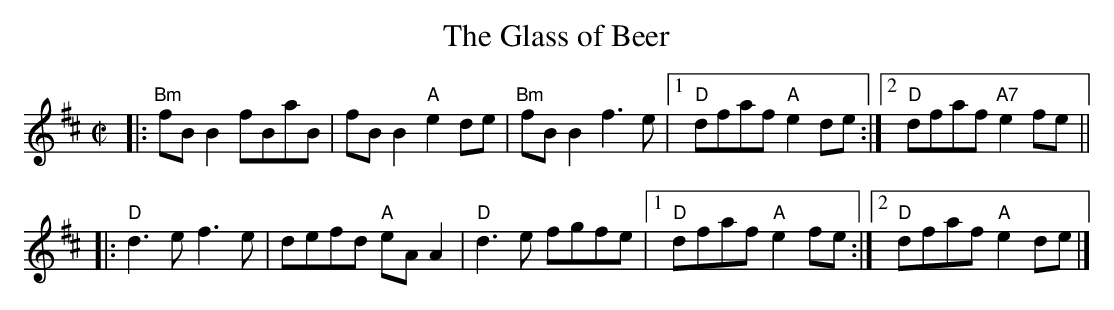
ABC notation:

X:1
T:The Glass of Beer
M:C|
K:Bm
|: "Bm"fBB2 fBaB | fBB2 "A"e2de | "Bm"fBB2 f3e |1 "D"dfaf "A"e2de :|2 "D"dfaf "A7"e2fe ||
|:  "D"d3e  f3e  | defd "A"eAA2 |  "D"d3e fgfe |1 "D"dfaf "A"e2fe :|2 "D"dfaf "A"e2de |]
